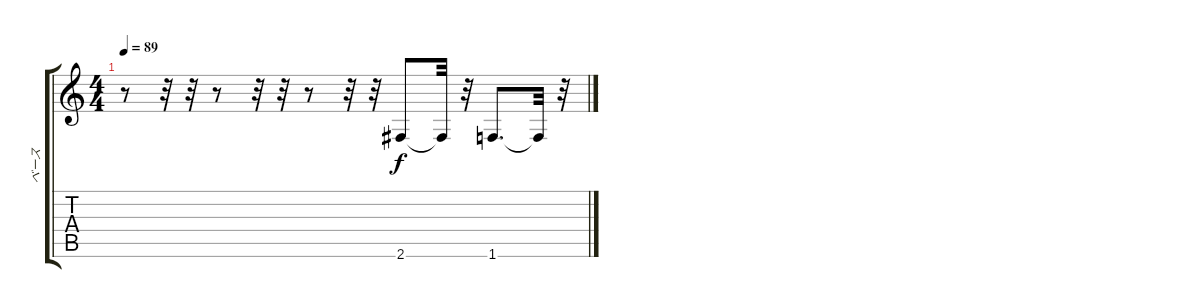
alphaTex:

\track ("ベース" "ベース") {instrument electricbassfinger}
\staff {score tabs}
\tuning (E4 B3 G3 D3 A2 E2) {hide}
\ts (4 4)
\tempo 89
\clef g2
\ks c
r.8{dy f} r.32 r.32 r.8 r.32 r.32 r.8 r.32 r.32 2.6.8 2.6{t}.32 r.32 1.6.8{d} 1.6{t}.32 r.32
